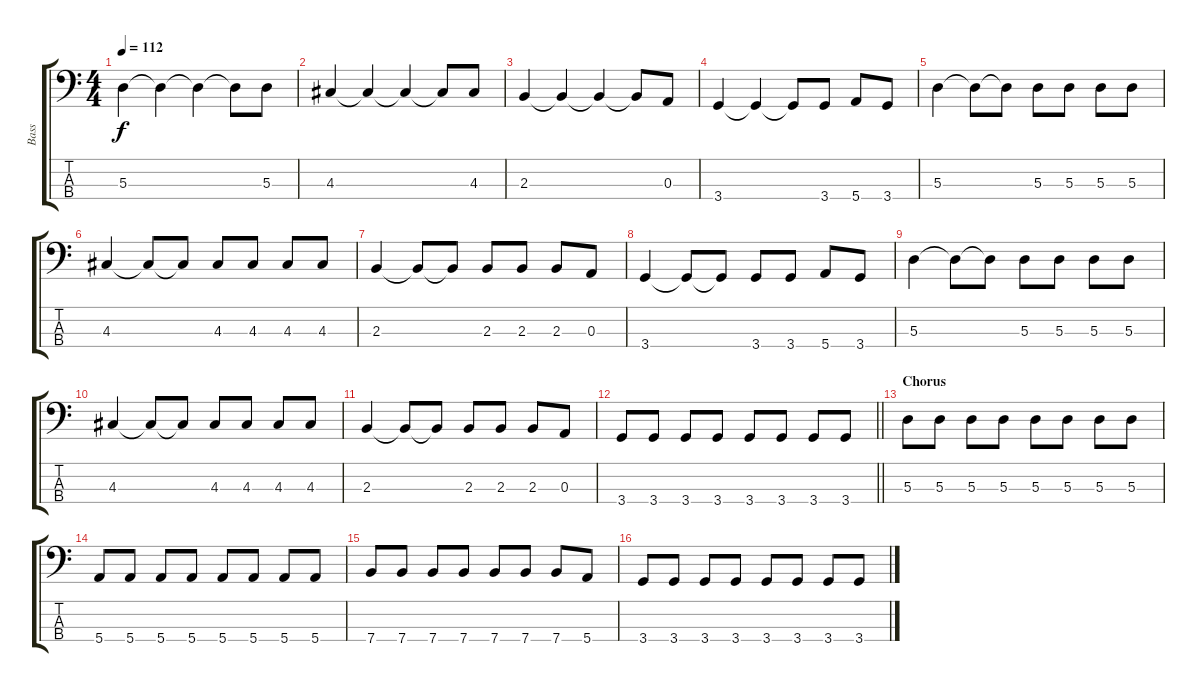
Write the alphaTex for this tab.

\track ("Bass" "Bass") {instrument electricbassfinger}
\staff {score tabs}
\tuning (G2 D2 A1 E1) {hide}
\ts (4 4)
\tempo 112
\clef f4
\ks c
5.3.4{dy f} 5.3{t}.4 5.3{t}.4 5.3{t}.8 5.3.8 |
4.3.4 4.3{t}.4 4.3{t}.4 4.3{t}.8 4.3.8 |
2.3.4 2.3{t}.4 2.3{t}.4 2.3{t}.8 0.3.8 |
3.4.4 3.4{t}.4 3.4{t}.8 3.4.8 5.4.8 3.4.8 |
5.3.4 5.3{t}.8 5.3{t}.8 5.3.8 5.3.8 5.3.8 5.3.8 |
4.3.4 4.3{t}.8 4.3{t}.8 4.3.8 4.3.8 4.3.8 4.3.8 |
2.3.4 2.3{t}.8 2.3{t}.8 2.3.8 2.3.8 2.3.8 0.3.8 |
3.4.4 3.4{t}.8 3.4{t}.8 3.4.8 3.4.8 5.4.8 3.4.8 |
5.3.4 5.3{t}.8 5.3{t}.8 5.3.8 5.3.8 5.3.8 5.3.8 |
4.3.4 4.3{t}.8 4.3{t}.8 4.3.8 4.3.8 4.3.8 4.3.8 |
2.3.4 2.3{t}.8 2.3{t}.8 2.3.8 2.3.8 2.3.8 0.3.8 |
\barLineRight lightlight
3.4.8 3.4.8 3.4.8 3.4.8 3.4.8 3.4.8 3.4.8 3.4.8 |
\section ("" "Chorus")
5.3.8 5.3.8 5.3.8 5.3.8 5.3.8 5.3.8 5.3.8 5.3.8 |
5.4.8 5.4.8 5.4.8 5.4.8 5.4.8 5.4.8 5.4.8 5.4.8 |
7.4.8 7.4.8 7.4.8 7.4.8 7.4.8 7.4.8 7.4.8 5.4.8 |
3.4.8 3.4.8 3.4.8 3.4.8 3.4.8 3.4.8 3.4.8 3.4.8
